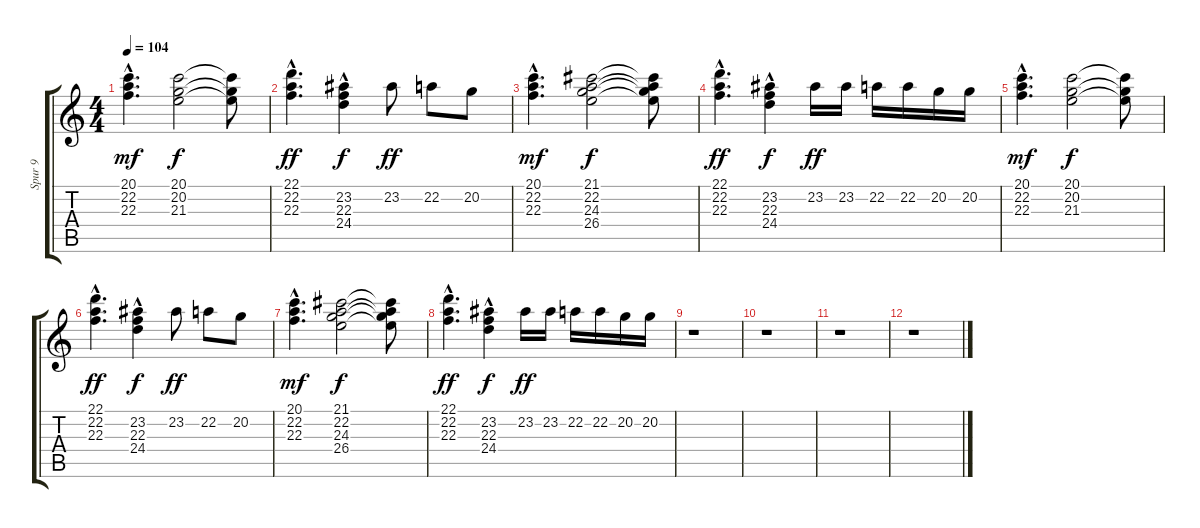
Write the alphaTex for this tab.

\track ("Spur 9" "Spur 9") {instrument drawbarorgan}
\staff {score tabs}
\tuning (E4 B3 G3 D3 A2 E2) {hide}
\ts (4 4)
\tempo 104
\clef g2
\ks c
(20.1{hac} 22.2{hac} 22.3{hac}).4{d dy mf} (20.1 20.2 21.3).2{dy f} (20.1{t} 20.2{t} 21.3{t}).8 |
(22.1{hac} 22.2{hac} 22.3).4{d dy ff} (23.2{hac} 22.3{hac} 24.4).4{dy f} 23.2.8{dy ff} 22.2.8 20.2.8 |
(20.1{hac} 22.2{hac} 22.3{hac}).4{d dy mf} (21.1 22.2 24.3 26.4).2{dy f} (21.1{t} 22.2{t} 24.3{t} 26.4{t}).8 |
(22.1{hac} 22.2{hac} 22.3).4{d dy ff} (23.2{hac} 22.3{hac} 24.4).4{dy f} 23.2.16{dy ff} 23.2.16 22.2.16 22.2.16 20.2.16 20.2.16 |
(20.1{hac} 22.2{hac} 22.3{hac}).4{d dy mf} (20.1 20.2 21.3).2{dy f} (20.1{t} 20.2{t} 21.3{t}).8 |
(22.1{hac} 22.2{hac} 22.3).4{d dy ff} (23.2{hac} 22.3{hac} 24.4).4{dy f} 23.2.8{dy ff} 22.2.8 20.2.8 |
(20.1{hac} 22.2{hac} 22.3{hac}).4{d dy mf} (21.1 22.2 24.3 26.4).2{dy f} (21.1{t} 22.2{t} 24.3{t} 26.4{t}).8 |
(22.1{hac} 22.2{hac} 22.3).4{d dy ff} (23.2{hac} 22.3{hac} 24.4).4{dy f} 23.2.16{dy ff} 23.2.16 22.2.16 22.2.16 20.2.16 20.2.16 |
r.1 |
r.1 |
r.1 |
r.1
